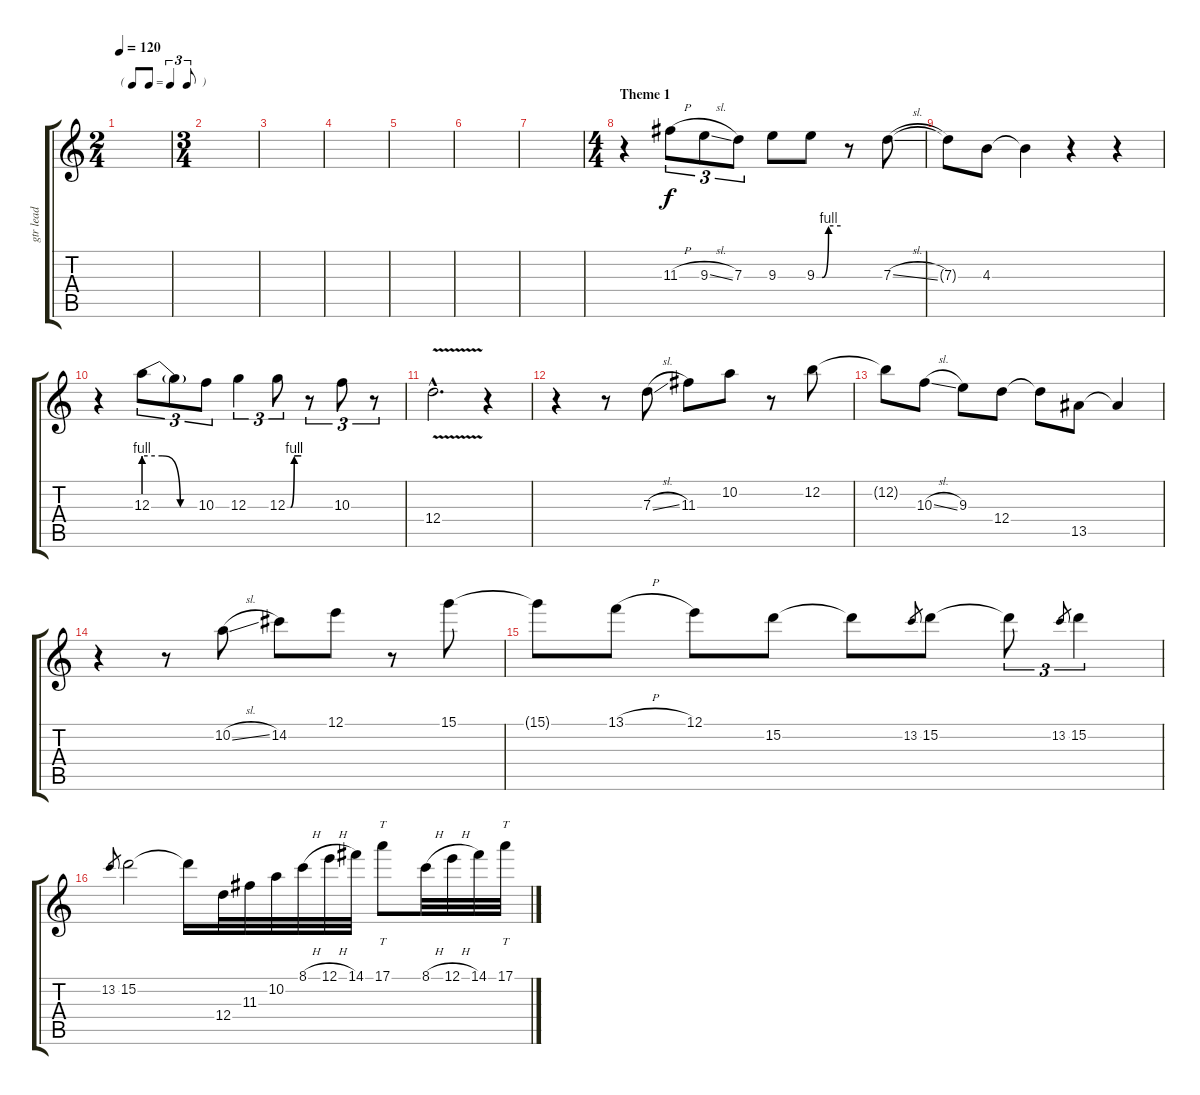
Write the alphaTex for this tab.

\track ("gtr lead" "gtr lead") {instrument distortionguitar}
\staff {score tabs}
\tuning (E4 B3 G3 D3 A2 E2) {hide}
\ts (2 4)
\tf triplet8th
\tempo 120
\clef g2
\ks c
|
\ts (3 4)
|
|
|
|
|
|
\ts (4 4)
\section ("" "Theme 1")
r.4 11.3{h}.8{tu (3 2)} 9.3{sl}.8{tu (3 2)} 7.3.8{tu (3 2)} 9.3.8 9.3{be (custom 0 0 14 0 30 4 60 4)}.8 r.8 7.3{sl}.8 |
7.3{t}.8 4.3.8 4.3{t}.4 r.4 r.4 |
r.4 12.3{be (custom 0 4 20 4 40 0 60 0)}.8{tu (3 2)} 12.3{t}.8{tu (3 2)} 10.3.8{tu (3 2)} 12.3.4{tu (3 2)} 12.3{be (custom 0 0 14 0 30 4 60 4)}.8{tu (3 2)} r.8{tu (3 2)} 10.3.8{tu (3 2)} r.8{tu (3 2)} |
12.4{v hac}.2{d} r.4 |
r.4 r.8 7.3{sl}.8 11.3.8 10.2.8 r.8 12.2.8 |
12.2{t}.8 10.3{sl}.8 9.3.8 12.4.8 12.4{t}.8 13.5.8 13.5{t}.4 |
r.4 r.8 10.2{sl}.8 14.2.8 12.1.8 r.8 15.1.8 |
15.1{t}.8 13.1{h}.8 12.1.8 15.2.8 15.2{t}.8 13.2.8{gr} 15.2.8 15.2{t}.8{tu (3 2)} 13.2.8{gr} 15.2.4{tu (3 2)} |
13.2.8{gr} 15.2.2 15.2{t}.16 12.4.32 11.3.32 10.2.32 8.1{h}.32 12.1{h}.32 14.1.32 17.1.8{tt} 8.1{h}.32 12.1{h}.32 14.1.32 17.1.32{tt}
